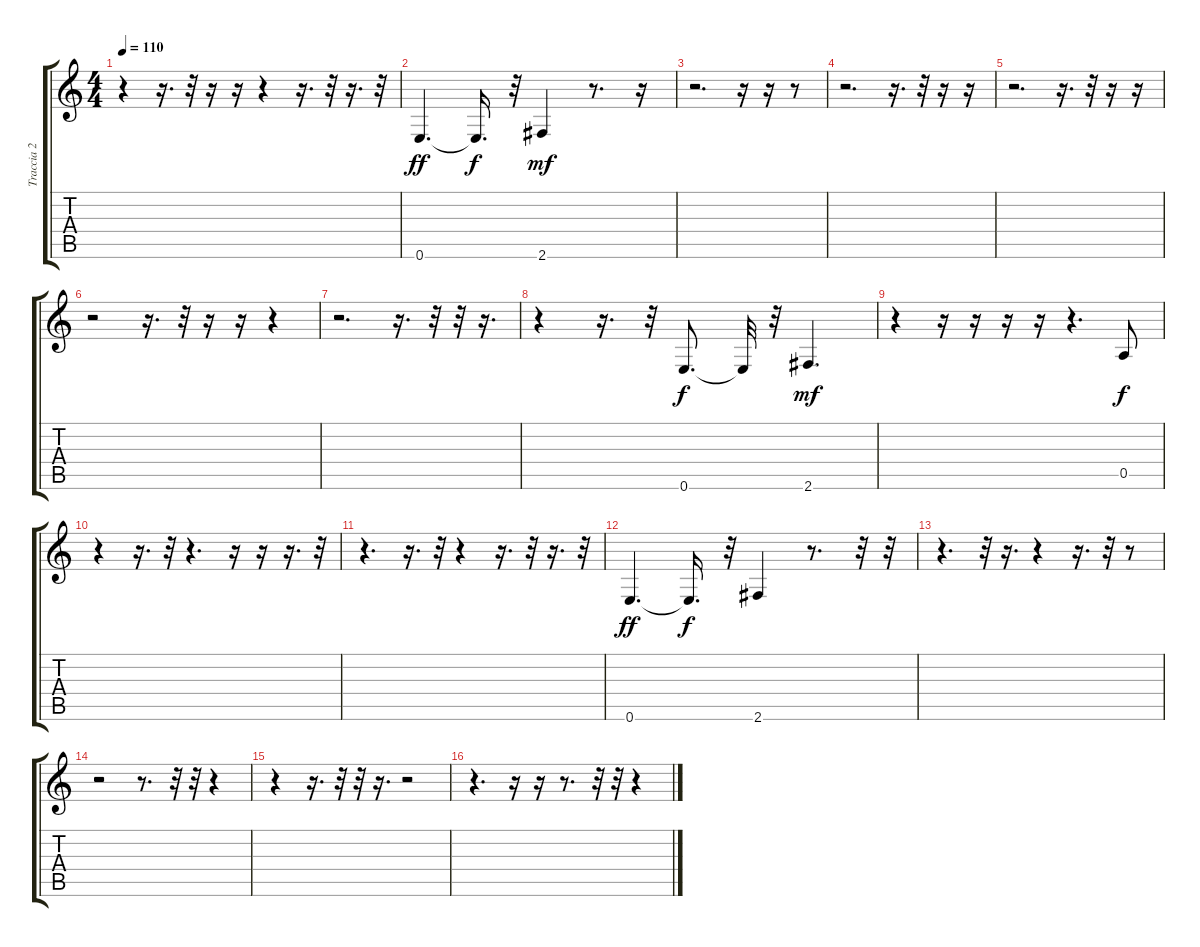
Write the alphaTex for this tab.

\track ("Traccia 2" "Traccia 2") {instrument fretlessbass}
\staff {score tabs}
\tuning (E4 B3 G3 D3 A2 E2) {hide}
\ts (4 4)
\tempo 110
\clef g2
\ks c
r.4{dy ff} r.16{d} r.32 r.16 r.16 r.4 r.16{d} r.32 r.16{d} r.32 |
0.6.4{d} 0.6{t}.16{d dy f} r.32 2.6.4{dy mf} r.8{d} r.16 |
r.2{d} r.16 r.16 r.8 |
r.2{d} r.16{d} r.32 r.16 r.16 |
r.2{d} r.16{d} r.32 r.16 r.16 |
r.2 r.16{d} r.32 r.16 r.16 r.4 |
r.2{d} r.16{d} r.32 r.32 r.16{d} |
r.4 r.16{d} r.32 0.6.8{d dy f} 0.6{t}.32 r.32 2.6.4{d dy mf} |
r.4 r.16 r.16 r.16 r.16 r.4{d} 0.5.8{dy f} |
r.4 r.16{d} r.32 r.4{d} r.16 r.16 r.16{d} r.32 |
r.4{d} r.16{d} r.32 r.4 r.16{d} r.32 r.16{d} r.32 |
0.6.4{d dy ff} 0.6{t}.16{d dy f} r.32 2.6.4 r.8{d} r.32 r.32 |
r.4{d} r.32 r.16{d} r.4 r.16{d} r.32 r.8 |
r.2 r.8{d} r.32 r.32 r.4 |
r.4 r.16{d} r.32 r.32 r.16{d} r.2 |
r.4{d} r.16 r.16 r.8{d} r.32 r.32 r.4
